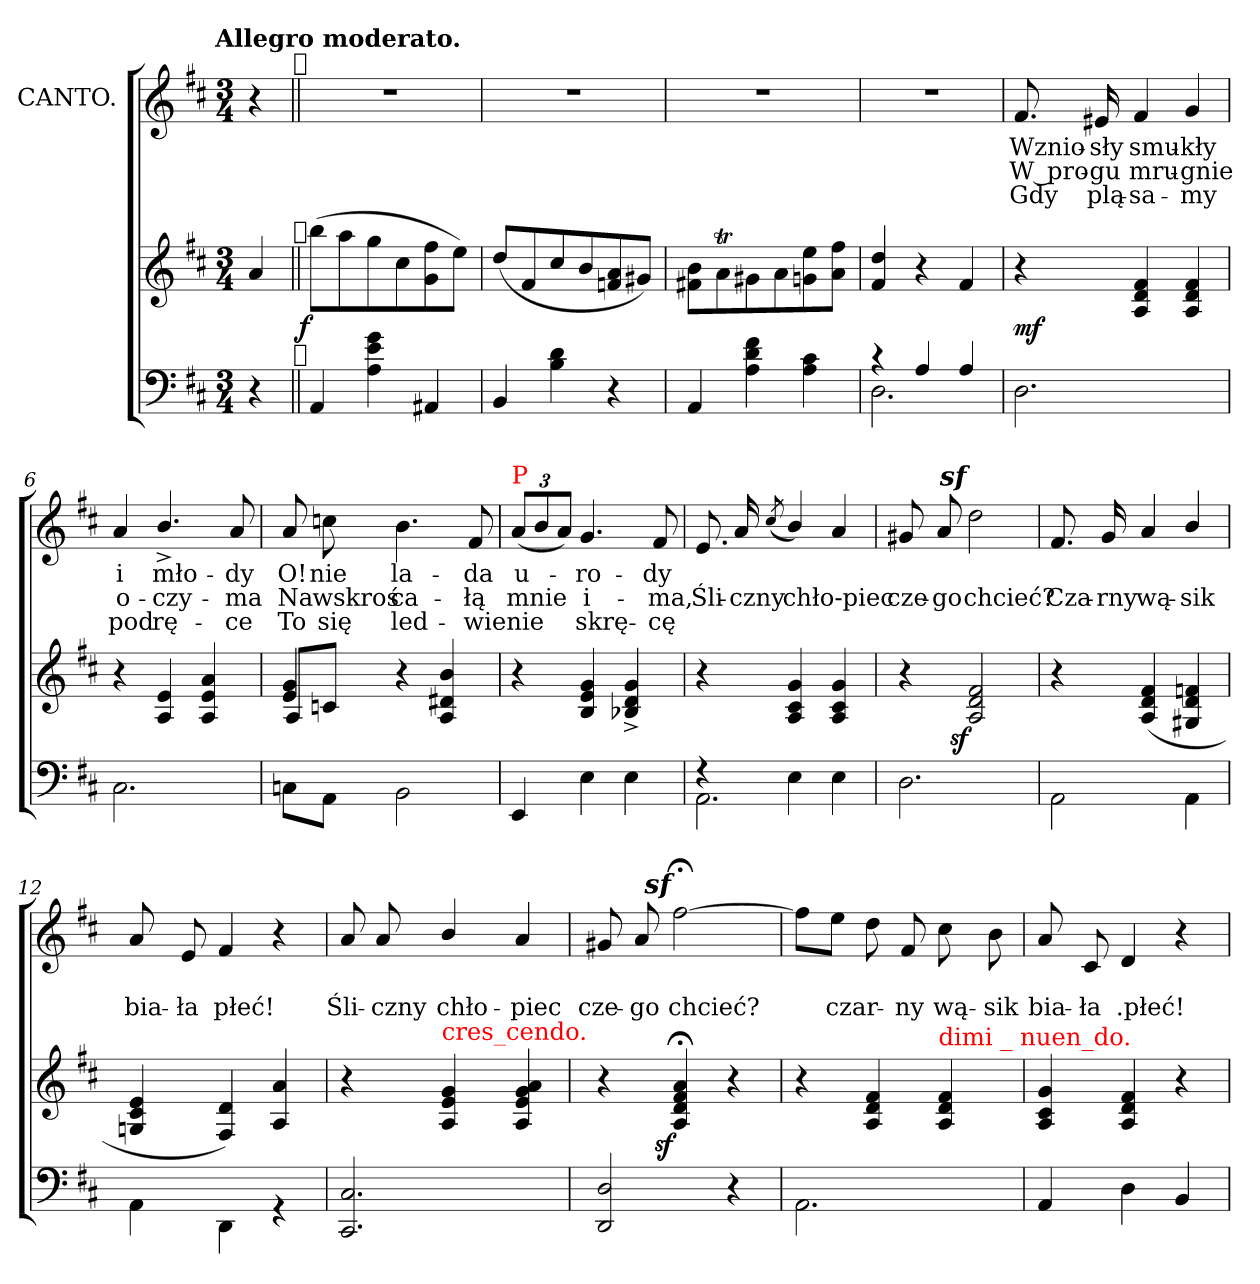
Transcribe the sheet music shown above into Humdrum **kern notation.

**kern	**kern	**dynam	**kern	**text	**text	**text
*part2	*part2	*part2	*part1	*part1	*part1	*part1
*staff3	*staff2	*staff2/3	*staff1	*staff1	*staff1	*staff1
*	*	*	*I"CANTO.	*	*	*
*clefF4	*clefG2	*	*clefG2	*	*	*
*k[f#c#]	*k[f#c#]	*	*k[f#c#]	*	*	*
!!LO:TX:omd:t=Allegro moderato.
*M3/4	*M3/4	*	*M3/4	*	*	*
*MM116	*MM116	*	*MM116	*	*	*
=	=	=	=	=	=	=
4r	4a	.	4r	.	.	.
!	!	!	!LO:TX:a:t=𝄋	!	!	!
!	!LO:TX:a:t=𝄋	!	!	!	!	!
!LO:TX:a:t=𝄋	!	!	!	!	!	!
=1||	=1||	=1||	=1||	=1||	=1||	=1||
!	!	!LO:DY:rj	!	!	!	!
4AA	(8bbL	f	2.rdd	.	.	.
.	8aa	.	.	.	.	.
4g 4e 4A	8gg	.	.	.	.	.
.	8cc#	.	.	.	.	.
4AA#X	8ff# 8g	.	.	.	.	.
.	8eeJ)	.	.	.	.	.
=2	=2	=2	=2	=2	=2	=2
4BB	(8ddL	.	2.rdd	.	.	.
.	8f#	.	.	.	.	.
4d 4B	8cc#	.	.	.	.	.
.	8b	.	.	.	.	.
4r	8a 8fn	.	.	.	.	.
.	8g#XJ)	.	.	.	.	.
=3	=3	=3	=3	=3	=3	=3
4AA	8b 8f#XL	.	2.rdd	.	.	.
.	8aT	.	.	.	.	.
4f# 4d 4A	8g#X	.	.	.	.	.
.	8a	.	.	.	.	.
4c# 4A	8ee 8gn	.	.	.	.	.
.	8ff# 8aJ	.	.	.	.	.
=4	=4	=4	=4	=4	=4	=4
*^	*	*	*	*	*	*
4rc	2.D	4dd 4f#	.	2.r	.	.	.
4A	.	4r	.	.	.	.	.
4A	.	4f#	.	.	.	.	.
*v	*v	*	*	*	*	*	*
=5	=5	=5	=5	=5	=5	=5
2.D	4r	mf	8.f#	Wznio-	W pro-	Gdy
.	.	.	16e#X	-sły	-gu	plą-
.	4f#/ 4d/ 4A/	.	4f#	smu-	mru-	-sa-
.	4f#/ 4d/ 4A/	.	4g	-kły	-gnie	-my
=6	=6	=6	=6	=6	=6	=6
2.C#\	4r	.	4a	i	o-	pod
.	4e/ 4A/	.	4.b^>/	mło-	-czy-	rę-
.	4a/ 4e/ 4A/	.	.	.	.	.
.	.	.	8a	-dy	-ma	-ce
=7	=7	=7	=7	=7	=7	=7
*	*^	*	*	*	*	*
8Cn\L	4g/ 4e/	8A/L	.	8a	O!	Na	To
8AA\J	.	8cn/J	.	8ccn	nie	wskroś	się
2BB\	4r	4ryy	.	4.b	la-	ca-	led-
.	4b/ 4d#X/ 4A/	4ryy	.	.	.	.	.
.	.	.	.	8f#	-da	-łą	-wie
*	*v	*v	*	*	*	*	*
=8	=8	=8	=8	=8	=8	=8
*	*	*	*Xbrackettup	*	*	*
!	!	!	!LO:TX:a:color=red:t=P	!	!	!
4EE	4r	.	(12aL	u-	mnie	nie
.	.	.	12b	.	.	.
.	.	.	12aJ)	.	.	.
4E	4g 4e 4B	.	4.g	-ro-	i-	skrę-
4E	4g^ 4d^ 4B-X^	.	.	.	.	.
.	.	.	8f#	dy	ma,	-cę
=9	=9	=9	=9	=9	=9	=9
*^	*	*	*	*	*	*
4rF	2.AA	4r	.	8.e	.	Śli-	.
.	.	.	.	16a	.	-czny	.
.	.	.	.	(<8qcc#/	.	.	.
4E\	.	4g 4c# 4A	.	4b/)	.	chło-piec	.
4E\	.	4g 4c# 4A	.	4a	.	.	.
*v	*v	*	*	*	*	*	*
=10	=10	=10	=10	=10	=10	=10
2.D	4r	.	8g#X	.	cze-	.
.	.	.	8a	.	-go	.
!	!	!LO:DY:rj	!LO:DY:rj	!	!	!
.	2f#/ 2d/ 2A/	sf	2ddz>	.	chcieć?	.
=11	=11	=11	=11	=11	=11	=11
2AA\	4r	.	8.f#	.	Cza-	.
.	.	.	16g	.	-rny	.
.	(>4f#/ 4d/ 4A/	.	4a	.	wą-	.
4AA\	4fn 4d 4G#X	.	4b/	.	sik	.
=12	=12	=12	=12	=12	=12	=12
4AA\	4e/ 4c#/ 4Gn/	.	8a	.	bia-	.
.	.	.	8e	.	-ła	.
4DD\	4d/ 4F#/)	.	4f#	.	płeć!	.
4rGG	4a/ 4A/	.	4r	.	.	.
=13	=13	=13	=13	=13	=13	=13
2.C# 2.CC#	4r	.	8a	.	Śli-	.
.	.	.	8a	.	-czny	.
!	!LO:TX:a:color=red:t=cres_cendo.	!	!	!	!	!
.	4g/ 4e/ 4A/	.	4b/	.	chło-	.
.	4a/ 4g/ 4e/ 4A/	.	4a	.	-piec	.
=14	=14	=14	=14	=14	=14	=14
2D 2DD	4r	.	8g#X	.	cze-	.
.	.	.	8a	.	-go	.
!	!	!LO:DY:rj	!LO:DY:rj	!	!	!
.	4a;</ 4f#;</ 4d;</ 4A;</	sf	[2ff#z>;<	.	chcieć?	.
4r	4r	.	.	.	.	.
=15	=15	=15	=15	=15	=15	=15
2.AA\	4r	.	8ff#L]	.	.	.
.	.	.	8eeJ	.	czar-	.
.	4f#/ 4d/ 4A/	.	8dd	.	.	.
.	.	.	8f#	.	-ny	.
!	!LO:TX:a:color=red:t=dimi _ nuen_do.	!	!	!	!	!
.	4f#/ 4d/ 4A/	.	8cc#	.	wą-	.
.	.	.	8b	.	sik	.
=16	=16	=16	=16	=16	=16	=16
4AA	4g 4c# 4A	.	8a	.	bia-	.
.	.	.	8c#	.	ła	.
4D\	4f#/ 4d/ 4A/	.	4d	.	.płeć!	.
4BB	4r	.	4r	.	.	.
=	=	=	=	=	=	=
*-	*-	*-	*-	*-	*-	*-
